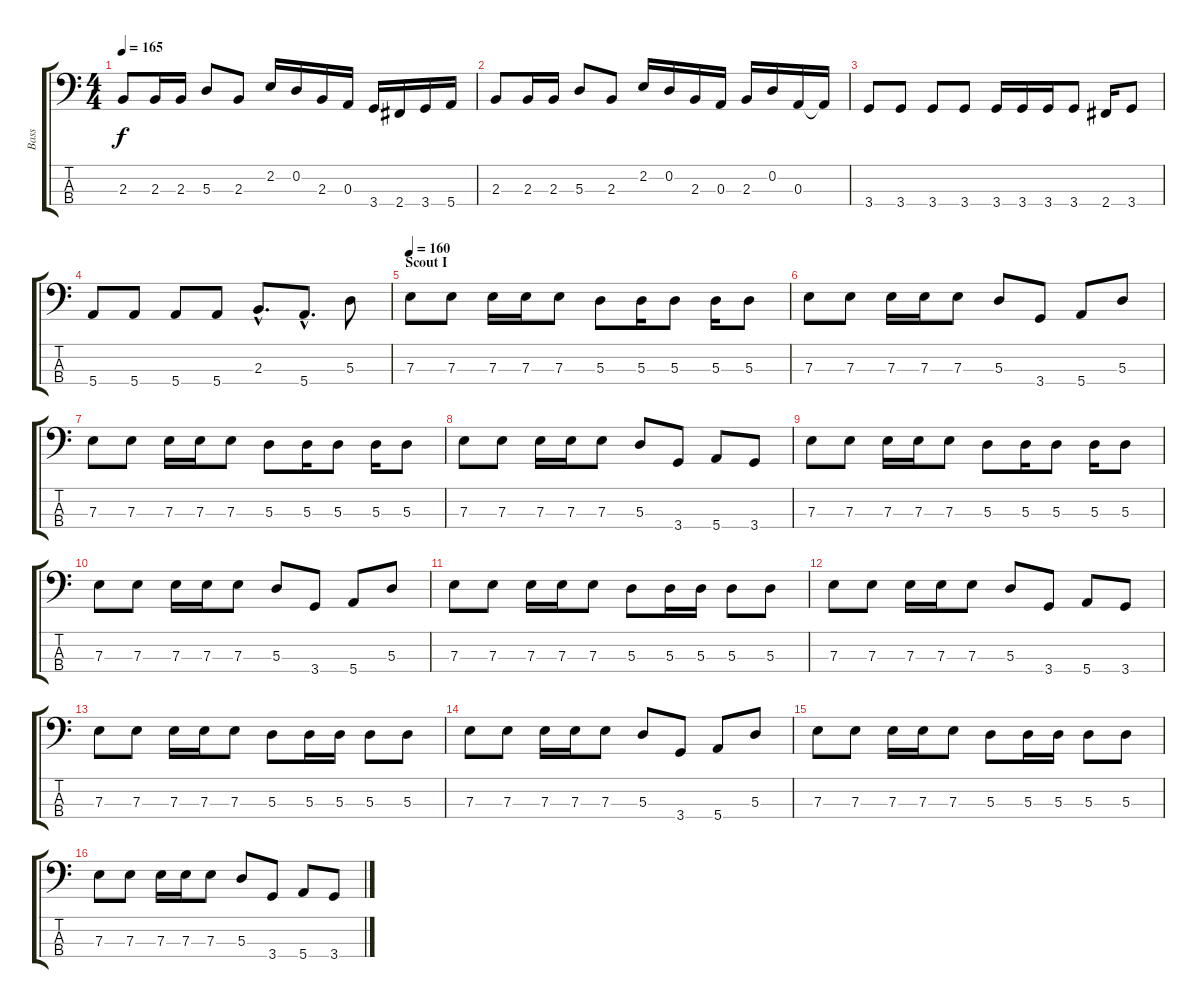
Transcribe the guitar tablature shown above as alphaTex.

\track ("Bass" "Bass") {instrument electricbassfinger}
\staff {score tabs}
\tuning (G2 D2 A1 E1) {hide}
\ts (4 4)
\tempo 165
\clef f4
\ks c
2.3.8{dy f} 2.3.16 2.3.16 5.3.8 2.3.8 2.2.16 0.2.16 2.3.16 0.3.16 3.4.16 2.4.16 3.4.16 5.4.16 |
2.3.8 2.3.16 2.3.16 5.3.8 2.3.8 2.2.16 0.2.16 2.3.16 0.3.16 2.3.16 0.2.16 0.3.16 0.3{t}.16 |
3.4.8 3.4.8 3.4.8 3.4.8 3.4.16 3.4.16 3.4.16 3.4.8 2.4.16 3.4.8 |
5.4.8 5.4.8 5.4.8 5.4.8 2.3{hac}.8{d} 5.4{hac}.8{d} 5.3.8 |
\section ("" "Scout I")
\tempo 160
7.3.8 7.3.8 7.3.16 7.3.16 7.3.8 5.3.8 5.3.16 5.3.8 5.3.16 5.3.8 |
7.3.8 7.3.8 7.3.16 7.3.16 7.3.8 5.3.8 3.4.8 5.4.8 5.3.8 |
7.3.8 7.3.8 7.3.16 7.3.16 7.3.8 5.3.8 5.3.16 5.3.8 5.3.16 5.3.8 |
7.3.8 7.3.8 7.3.16 7.3.16 7.3.8 5.3.8 3.4.8 5.4.8 3.4.8 |
7.3.8 7.3.8 7.3.16 7.3.16 7.3.8 5.3.8 5.3.16 5.3.8 5.3.16 5.3.8 |
7.3.8 7.3.8 7.3.16 7.3.16 7.3.8 5.3.8 3.4.8 5.4.8 5.3.8 |
7.3.8 7.3.8 7.3.16 7.3.16 7.3.8 5.3.8 5.3.16 5.3.16 5.3.8 5.3.8 |
7.3.8 7.3.8 7.3.16 7.3.16 7.3.8 5.3.8 3.4.8 5.4.8 3.4.8 |
\section ("" "")
7.3.8 7.3.8 7.3.16 7.3.16 7.3.8 5.3.8 5.3.16 5.3.16 5.3.8 5.3.8 |
7.3.8 7.3.8 7.3.16 7.3.16 7.3.8 5.3.8 3.4.8 5.4.8 5.3.8 |
7.3.8 7.3.8 7.3.16 7.3.16 7.3.8 5.3.8 5.3.16 5.3.16 5.3.8 5.3.8 |
7.3.8 7.3.8 7.3.16 7.3.16 7.3.8 5.3.8 3.4.8 5.4.8 3.4.8
